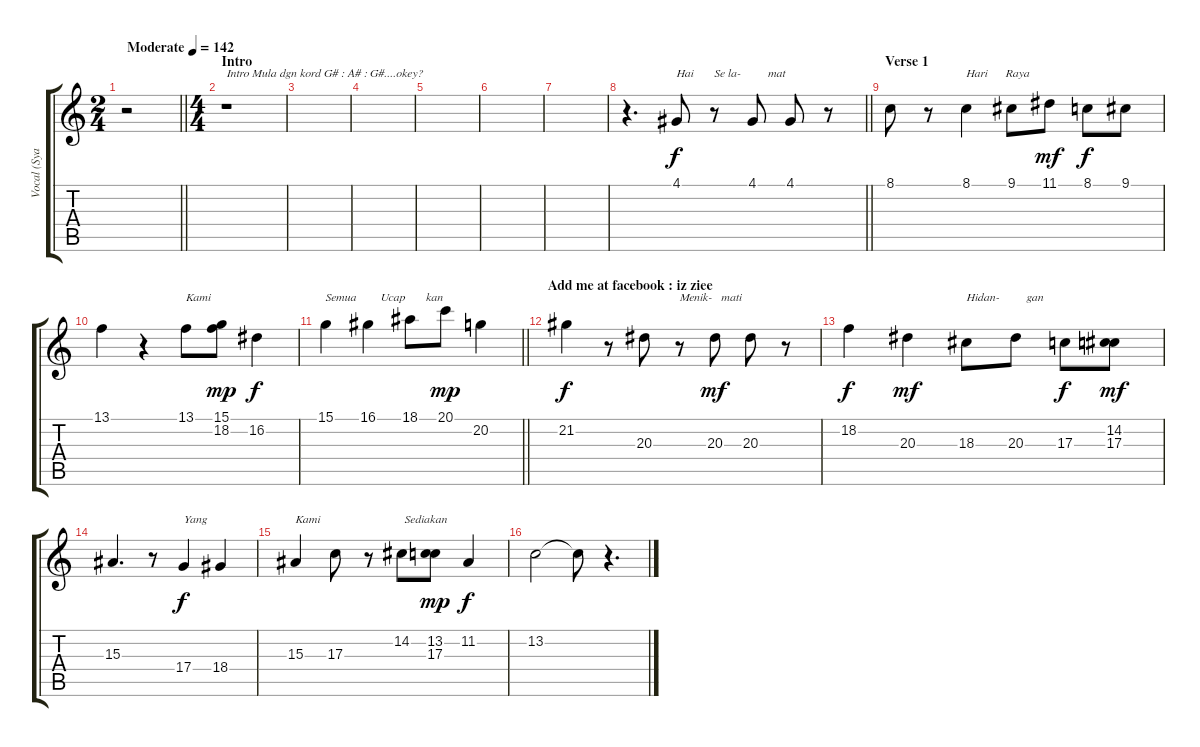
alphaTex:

\track ("Vocal (Syarifah)" "Vocal (Sya") {instrument oboe}
\staff {score tabs}
\tuning (E4 B3 G3 D3 A2 E2) {hide}
\ts (2 4)
\tempo (142 "Moderate")
\clef g2
\barLineRight lightlight
\ks c
r.2{dy f instrument oboe} |
\ts (4 4)
\section ("" "Intro")
r.1{txt "Intro Mula dgn kord G# : A# : G#....okey?"} |
|
|
|
|
|
\barLineRight lightlight
r.4{d} 4.1.8{txt "Hai       Se la-         mat "} r.8 4.1.8 4.1.8 r.8 |
\section ("" "Verse 1")
8.1.8 r.8 8.1.4{txt "Hari      Raya "} 9.1.8 11.1.8{dy mf} 8.1.8{dy f} 9.1.8 |
13.1.4 r.4 13.1.8{txt "Kami "} (15.1 18.2).8{dy mp} 16.2.4{dy f} |
\barLineRight lightlight
15.1.4{txt "Semua        Ucap       kan "} 16.1.4 18.1.8 20.1.8{dy mp} 20.2.4 |
\section ("" "Add me at facebook : iz ziee")
21.2.4{dy f} r.8 20.3.8 r.8{txt "Menik-   mati "} 20.3.8{dy mf} 20.3.8 r.8 |
18.2.4{dy f} 20.3.4{dy mf} 18.3.8{txt "Hidan-         gan "} 20.3.8 17.3.8{dy f} (14.2 17.3).8{dy mf} |
15.3.4{d} r.8 17.4.4{txt "Yang " dy f} 18.4.4 |
15.3.4{txt "Kami"} 17.3.8 r.8 14.2.8{txt " Sediakan"} (13.2 17.3).8{dy mp} 11.2.4{dy f} |
13.2.2 13.2{t}.8 r.4{d}
